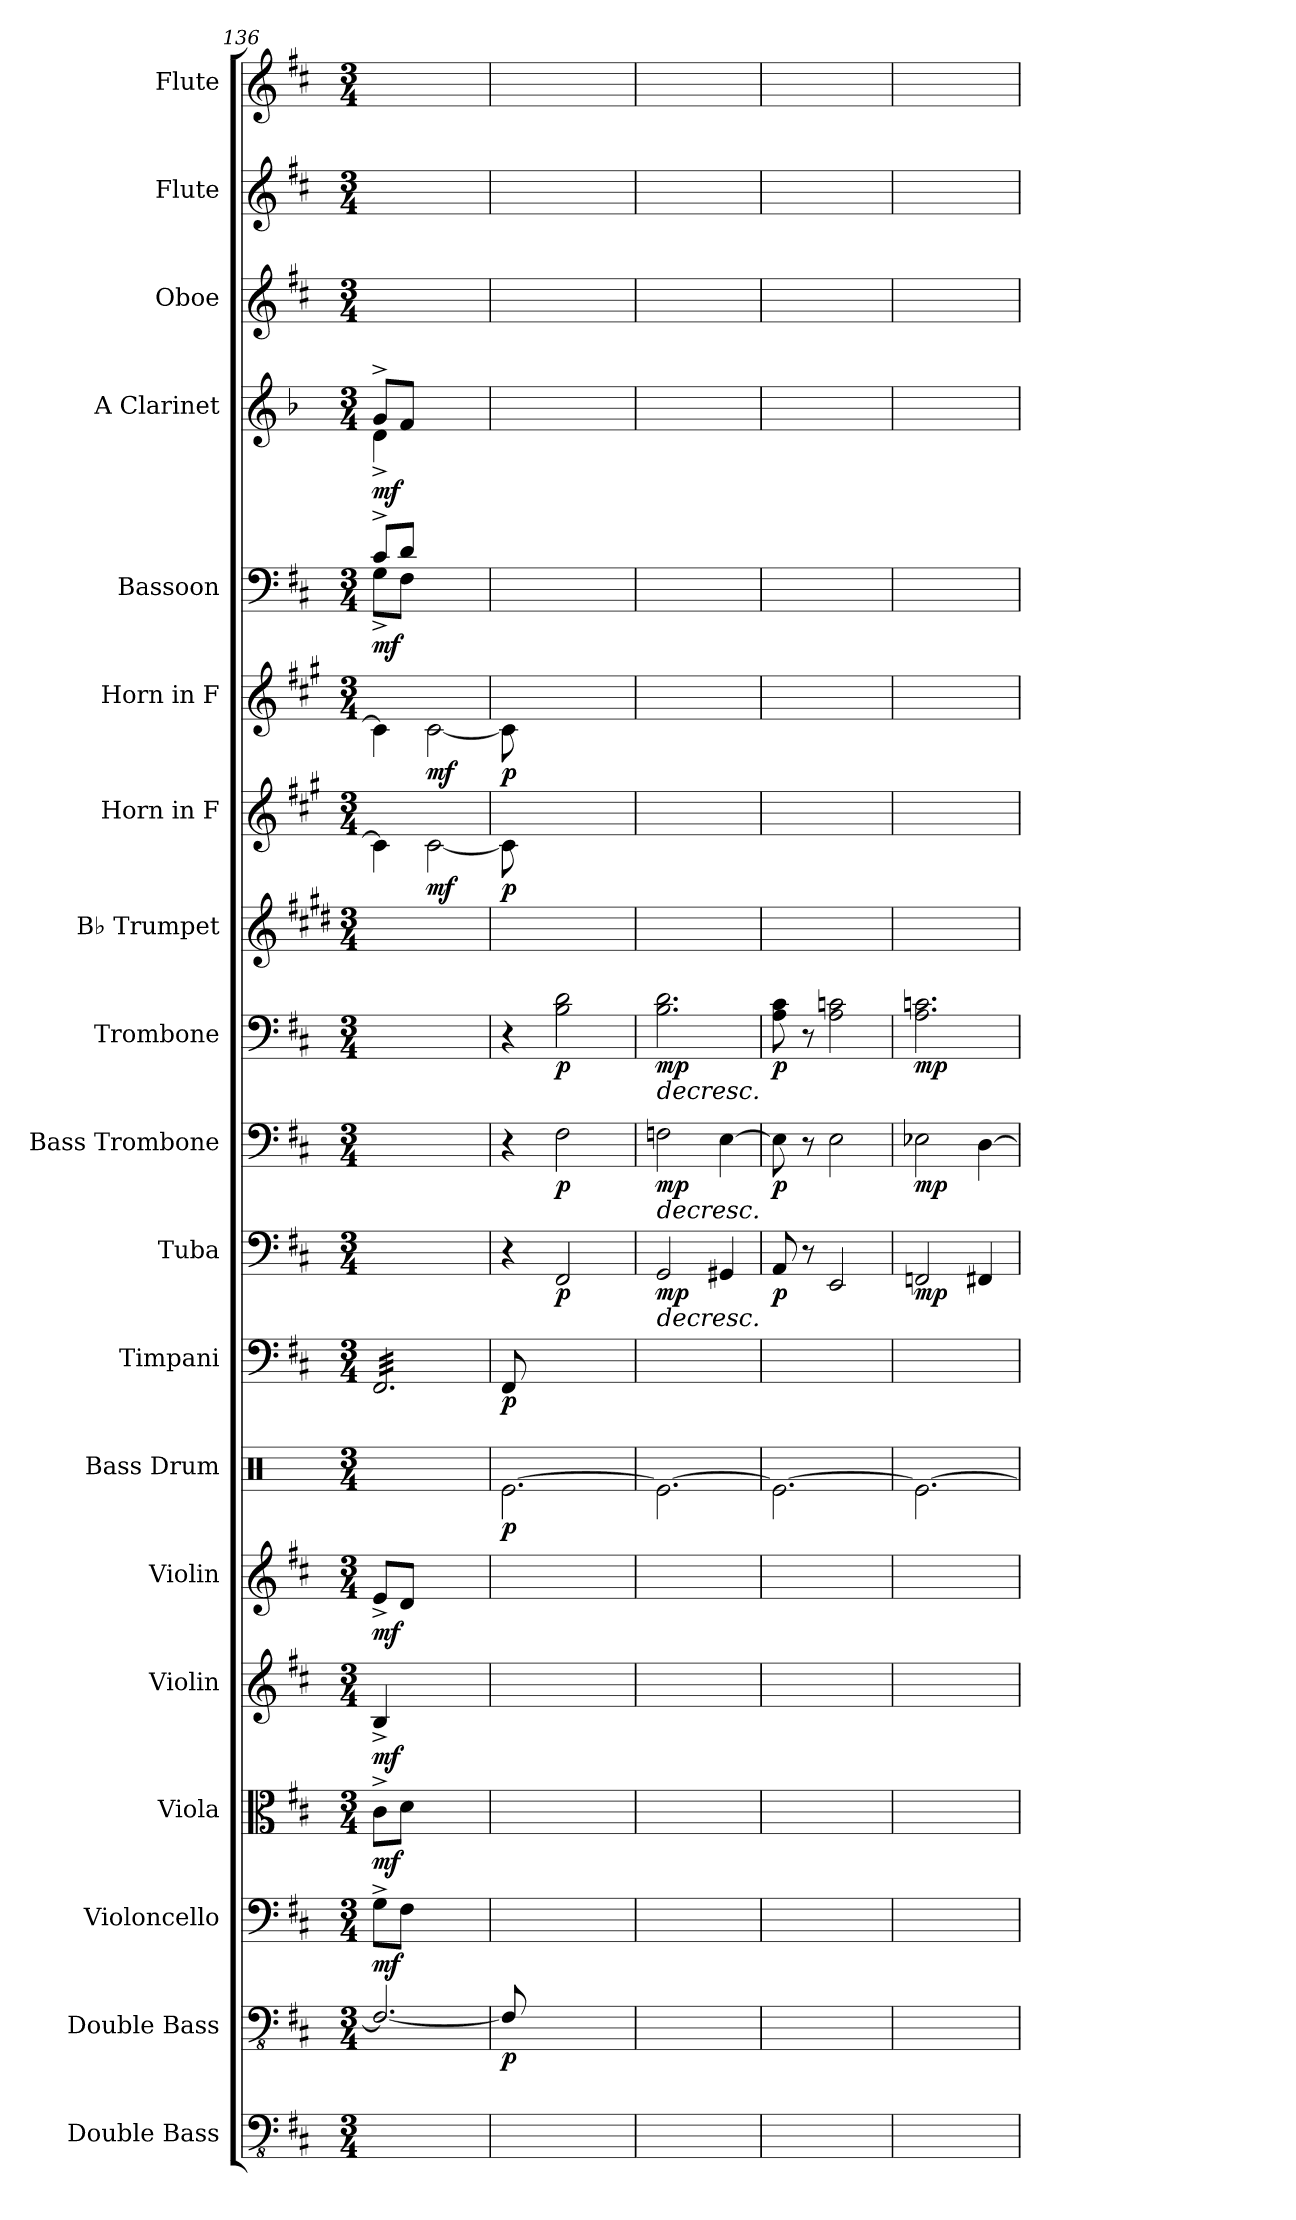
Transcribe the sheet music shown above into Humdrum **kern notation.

**kern	**kern	**dynam	**kern	**dynam	**kern	**dynam	**kern	**dynam	**kern	**dynam	**kern	**dynam	**kern	**dynam	**kern	**dynam	**kern	**dynam	**kern	**dynam	**kern	**kern	**dynam	**kern	**dynam	**kern	**dynam	**kern	**dynam	**kern	**kern	**kern
*part19	*part18	*part18	*part17	*part17	*part16	*part16	*part15	*part15	*part14	*part14	*part13	*part13	*part12	*part12	*part11	*part11	*part10	*part10	*part9	*part9	*part8	*part7	*part7	*part6	*part6	*part5	*part5	*part4	*part4	*part3	*part2	*part1
*staff19	*staff18	*staff18	*staff17	*staff17	*staff16	*staff16	*staff15	*staff15	*staff14	*staff14	*staff13	*staff13	*staff12	*staff12	*staff11	*staff11	*staff10	*staff10	*staff9	*staff9	*staff8	*staff7	*staff7	*staff6	*staff6	*staff5	*staff5	*staff4	*staff4	*staff3	*staff2	*staff1
*I"Double Bass	*I"Double Bass	*	*I"Violoncello	*	*I"Viola	*	*I"Violin	*	*I"Violin	*	*I"Bass Drum	*	*I"Timpani	*	*I"Tuba	*	*I"Bass Trombone	*	*I"Trombone	*	*I"B♭ Trumpet	*I"Horn in F	*	*I"Horn in F	*	*I"Bassoon	*	*I"A Clarinet	*	*I"Oboe	*I"Flute	*I"Flute
*I'Db.	*I'Db.	*	*I'Vlc.	*	*I'Vla.	*	*I'Vln.	*	*I'Vln.	*	*I'B. Dr.	*	*I'Timp.	*	*I'Tba.	*	*I'B. Trb.	*	*I'Trb.	*	*I'B♭ Tpt.	*	*	*	*	*I'Bsn.	*	*I'A Cl.	*	*I'Ob.	*I'Fl.	*I'Fl.
*clefFv4	*clefFv4	*	*clefF4	*	*clefC3	*	*clefG2	*	*clefG2	*	*clefX	*	*clefF4	*	*clefF4	*	*clefF4	*	*clefF4	*	*clefG2	*clefG2	*	*clefG2	*	*clefF4	*	*clefG2	*	*clefG2	*clefG2	*clefG2
*ITrd7c12	*ITrd7c12	*	*	*	*	*	*	*	*	*	*	*	*	*	*	*	*	*	*	*	*ITrd1c2	*ITrd4c7	*	*ITrd4c7	*	*	*	*ITrd2c3	*	*	*	*
*k[f#c#]	*k[f#c#]	*	*k[f#c#]	*	*k[f#c#]	*	*k[f#c#]	*	*k[f#c#]	*	*k[]	*	*k[f#c#]	*	*k[f#c#]	*	*k[f#c#]	*	*k[f#c#]	*	*k[f#c#]	*k[f#c#]	*	*k[f#c#]	*	*k[f#c#]	*	*k[f#c#]	*	*k[f#c#]	*k[f#c#]	*k[f#c#]
*M3/4	*M3/4	*	*M3/4	*	*M3/4	*	*M3/4	*	*M3/4	*	*M3/4	*	*M3/4	*	*M3/4	*	*M3/4	*	*M3/4	*	*M3/4	*M3/4	*	*M3/4	*	*M3/4	*	*M3/4	*	*M3/4	*M3/4	*M3/4
=136	=136	=136	=136	=136	=136	=136	=136	=136	=136	=136	=136	=136	=136	=136	=136	=136	=136	=136	=136	=136	=136	=136	=136	=136	=136	=136	=136	=136	=136	=136	=136	=136
*	*	*	*	*	*	*	*	*	*	*	*	*	*	*	*	*	*	*	*	*	*	*^	*	*^	*	*^	*	*^	*	*	*	*
!	!	!	!	!LO:DY:b	!	!LO:DY:b	!	!LO:DY:b	!	!LO:DY:b	!	!	!	!	!	!	!	!	!	!	!	!	!	!	!	!	!	!	!	!LO:DY:b	!	!	!LO:DY:b	!	!	!
*	*	*	*	*	*	*	*	*	*	*	*	*	*tremolo	*	*	*	*	*	*	*	*	*	*	*	*	*	*	*	*	*	*	*	*	*	*	*
2.ryy	2.FFF#/_	.	8G^\L	mf	8c#^\L	mf	4B^/	mf	8e^/L	mf	2.ryy	.	32FF#/LLL	.	2.ryy	.	2.ryy	.	2.ryy	.	2.ryy	2.ryy	4F#\]	.	2.ryy	4F#\]	.	8c#^/L	8G^\L	mf	8e^/L	4B^\	mf	2.ryy	2.ryy	2.ryy
.	.	.	.	.	.	.	.	.	.	.	.	.	32FF#/	.	.	.	.	.	.	.	.	.	.	.	.	.	.	.	.	.	.	.	.	.	.	.
.	.	.	.	.	.	.	.	.	.	.	.	.	32FF#/	.	.	.	.	.	.	.	.	.	.	.	.	.	.	.	.	.	.	.	.	.	.	.
.	.	.	.	.	.	.	.	.	.	.	.	.	32FF#/	.	.	.	.	.	.	.	.	.	.	.	.	.	.	.	.	.	.	.	.	.	.	.
.	.	.	8F#\J	.	8d\J	.	.	.	8d/J	.	.	.	32FF#/	.	.	.	.	.	.	.	.	.	.	.	.	.	.	8d/J	8F#\J	.	8d/J	.	.	.	.	.
.	.	.	.	.	.	.	.	.	.	.	.	.	32FF#/	.	.	.	.	.	.	.	.	.	.	.	.	.	.	.	.	.	.	.	.	.	.	.
.	.	.	.	.	.	.	.	.	.	.	.	.	32FF#/	.	.	.	.	.	.	.	.	.	.	.	.	.	.	.	.	.	.	.	.	.	.	.
.	.	.	.	.	.	.	.	.	.	.	.	.	32FF#/	.	.	.	.	.	.	.	.	.	.	.	.	.	.	.	.	.	.	.	.	.	.	.
!	!	!	!	!	!	!	!	!	!	!	!	!	!	!	!	!	!	!	!	!	!	!	!	!LO:DY:b	!	!	!LO:DY:b	!	!	!	!	!	!	!	!	!
.	.	.	2ryy	.	2ryy	.	2ryy	.	2ryy	.	.	.	32FF#/	.	.	.	.	.	.	.	.	.	[2F#\	mf	.	[2F#\	mf	2ryy	2ryy	.	2ryy	2ryy	.	.	.	.
.	.	.	.	.	.	.	.	.	.	.	.	.	32FF#/	.	.	.	.	.	.	.	.	.	.	.	.	.	.	.	.	.	.	.	.	.	.	.
.	.	.	.	.	.	.	.	.	.	.	.	.	32FF#/	.	.	.	.	.	.	.	.	.	.	.	.	.	.	.	.	.	.	.	.	.	.	.
.	.	.	.	.	.	.	.	.	.	.	.	.	32FF#/	.	.	.	.	.	.	.	.	.	.	.	.	.	.	.	.	.	.	.	.	.	.	.
.	.	.	.	.	.	.	.	.	.	.	.	.	32FF#/	.	.	.	.	.	.	.	.	.	.	.	.	.	.	.	.	.	.	.	.	.	.	.
.	.	.	.	.	.	.	.	.	.	.	.	.	32FF#/	.	.	.	.	.	.	.	.	.	.	.	.	.	.	.	.	.	.	.	.	.	.	.
.	.	.	.	.	.	.	.	.	.	.	.	.	32FF#/	.	.	.	.	.	.	.	.	.	.	.	.	.	.	.	.	.	.	.	.	.	.	.
.	.	.	.	.	.	.	.	.	.	.	.	.	32FF#/	.	.	.	.	.	.	.	.	.	.	.	.	.	.	.	.	.	.	.	.	.	.	.
.	.	.	.	.	.	.	.	.	.	.	.	.	32FF#/	.	.	.	.	.	.	.	.	.	.	.	.	.	.	.	.	.	.	.	.	.	.	.
.	.	.	.	.	.	.	.	.	.	.	.	.	32FF#/	.	.	.	.	.	.	.	.	.	.	.	.	.	.	.	.	.	.	.	.	.	.	.
.	.	.	.	.	.	.	.	.	.	.	.	.	32FF#/	.	.	.	.	.	.	.	.	.	.	.	.	.	.	.	.	.	.	.	.	.	.	.
.	.	.	.	.	.	.	.	.	.	.	.	.	32FF#/	.	.	.	.	.	.	.	.	.	.	.	.	.	.	.	.	.	.	.	.	.	.	.
.	.	.	.	.	.	.	.	.	.	.	.	.	32FF#/	.	.	.	.	.	.	.	.	.	.	.	.	.	.	.	.	.	.	.	.	.	.	.
.	.	.	.	.	.	.	.	.	.	.	.	.	32FF#/	.	.	.	.	.	.	.	.	.	.	.	.	.	.	.	.	.	.	.	.	.	.	.
.	.	.	.	.	.	.	.	.	.	.	.	.	32FF#/	.	.	.	.	.	.	.	.	.	.	.	.	.	.	.	.	.	.	.	.	.	.	.
.	.	.	.	.	.	.	.	.	.	.	.	.	32FF#/JJJ	.	.	.	.	.	.	.	.	.	.	.	.	.	.	.	.	.	.	.	.	.	.	.
*	*	*	*	*	*	*	*	*	*	*	*	*	*Xtremolo	*	*	*	*	*	*	*	*	*	*	*	*	*	*	*	*	*	*	*	*	*	*	*
=137	=137	=137	=137	=137	=137	=137	=137	=137	=137	=137	=137	=137	=137	=137	=137	=137	=137	=137	=137	=137	=137	=137	=137	=137	=137	=137	=137	=137	=137	=137	=137	=137	=137	=137	=137	=137
!	!	!LO:DY:b	!	!	!	!	!	!	!	!	!	!LO:DY:b	!	!LO:DY:b	!	!	!	!	!	!	!	!	!	!LO:DY:b	!	!	!LO:DY:b	!	!	!	!	!	!	!	!	!
*	*	*	*	*	*	*	*	*	*	*	*	*	*	*	*	*	*	*	*	*	*	*	*	*	*	*	*	*v	*v	*	*	*	*	*	*	*
*	*	*	*	*	*	*	*	*	*	*	*	*	*	*	*	*	*	*	*	*	*	*	*	*	*	*	*	*	*	*v	*v	*	*	*	*
2.ryy	8FFF#/]	p	2.ryy	.	2.ryy	.	2.ryy	.	2.ryy	.	[2.Re\	p	8FF#/	p	4r	.	4r	.	4r	.	2.ryy	2.ryy	8F#\]	p	2.ryy	8F#\]	p	2.ryy	.	2.ryy	.	2.ryy	2.ryy	2.ryy
.	2ryy	.	.	.	.	.	.	.	.	.	.	.	2ryy	.	.	.	.	.	.	.	.	.	2ryy	.	.	2ryy	.	.	.	.	.	.	.	.
!	!	!	!	!	!	!	!	!	!	!	!	!	!	!	!	!LO:DY:b	!	!LO:DY:b	!	!LO:DY:b	!	!	!	!	!	!	!	!	!	!	!	!	!	!
.	.	.	.	.	.	.	.	.	.	.	.	.	.	.	2FF#/	p	2F#\	p	2B\ 2d\	p	.	.	.	.	.	.	.	.	.	.	.	.	.	.
.	8ryy	.	.	.	.	.	.	.	.	.	.	.	8ryy	.	.	.	.	.	.	.	.	.	8ryy	.	.	8ryy	.	.	.	.	.	.	.	.
=138	=138	=138	=138	=138	=138	=138	=138	=138	=138	=138	=138	=138	=138	=138	=138	=138	=138	=138	=138	=138	=138	=138	=138	=138	=138	=138	=138	=138	=138	=138	=138	=138	=138	=138
!	!	!	!	!	!	!	!	!	!	!	!	!	!	!	!	!LO:HP:b	!	!LO:HP:b	!	!LO:HP:b	!	!	!	!	!	!	!	!	!	!	!	!	!	!
!	!	!	!	!	!	!	!	!	!	!	!	!	!	!	!	!LO:DY:n=1:b	!	!LO:DY:n=1:b	!	!LO:DY:n=1:b	!	!	!	!	!	!	!	!	!	!	!	!	!	!
*	*	*	*	*	*	*	*	*	*	*	*	*	*	*	*	*	*	*	*	*	*	*v	*v	*	*	*	*	*	*	*	*	*	*	*
*	*	*	*	*	*	*	*	*	*	*	*	*	*	*	*	*	*	*	*	*	*	*	*	*v	*v	*	*	*	*	*	*	*	*
2.ryy	2.ryy	.	2.ryy	.	2.ryy	.	2.ryy	.	2.ryy	.	2.Re\_	.	2.ryy	.	2GG/	> mp	2Fn\	> mp	2.B\ 2.d\	> mp	2.ryy	2.ryy	.	2.ryy	.	2.ryy	.	2.ryy	.	2.ryy	2.ryy	2.ryy
.	.	.	.	.	.	.	.	.	.	.	.	.	.	.	4GG#X/	.	[4E\	.	.	.	.	.	.	.	.	.	.	.	.	.	.	.
=139	=139	=139	=139	=139	=139	=139	=139	=139	=139	=139	=139	=139	=139	=139	=139	=139	=139	=139	=139	=139	=139	=139	=139	=139	=139	=139	=139	=139	=139	=139	=139	=139
!	!	!	!	!	!	!	!	!	!	!	!	!	!	!	!	!LO:DY:b	!	!LO:DY:b	!	!LO:DY:b	!	!	!	!	!	!	!	!	!	!	!	!
2.ryy	2.ryy	.	2.ryy	.	2.ryy	.	2.ryy	.	2.ryy	.	2.Re\_	.	2.ryy	.	8AA/	p	8E\]	p	8A\ 8c#\	p	2.ryy	2.ryy	.	2.ryy	.	2.ryy	.	2.ryy	.	2.ryy	2.ryy	2.ryy
.	.	.	.	.	.	.	.	.	.	.	.	.	.	.	8r	.	8r	.	8r	.	.	.	.	.	.	.	.	.	.	.	.	.
.	.	.	.	.	.	.	.	.	.	.	.	.	.	.	2EE/	.	2E\	.	2A\ 2cn\	.	.	.	.	.	.	.	.	.	.	.	.	.
.	.	.	.	.	.	.	.	.	.	.	.	.	.	.	.	]	.	]	.	]	.	.	.	.	.	.	.	.	.	.	.	.
=140	=140	=140	=140	=140	=140	=140	=140	=140	=140	=140	=140	=140	=140	=140	=140	=140	=140	=140	=140	=140	=140	=140	=140	=140	=140	=140	=140	=140	=140	=140	=140	=140
!	!	!	!	!	!	!	!	!	!	!	!	!	!	!	!	!LO:DY:b	!	!LO:DY:b	!	!LO:DY:b	!	!	!	!	!	!	!	!	!	!	!	!
2.ryy	2.ryy	.	2.ryy	.	2.ryy	.	2.ryy	.	2.ryy	.	2.Re\_	.	2.ryy	.	2FFn/	mp	2E-X\	mp	2.A\ 2.cn\	mp	2.ryy	2.ryy	.	2.ryy	.	2.ryy	.	2.ryy	.	2.ryy	2.ryy	2.ryy
.	.	.	.	.	.	.	.	.	.	.	.	.	.	.	4FF#X/	.	[4D\	.	.	.	.	.	.	.	.	.	.	.	.	.	.	.
=	=	=	=	=	=	=	=	=	=	=	=	=	=	=	=	=	=	=	=	=	=	=	=	=	=	=	=	=	=	=	=	=
*-	*-	*-	*-	*-	*-	*-	*-	*-	*-	*-	*-	*-	*-	*-	*-	*-	*-	*-	*-	*-	*-	*-	*-	*-	*-	*-	*-	*-	*-	*-	*-	*-
